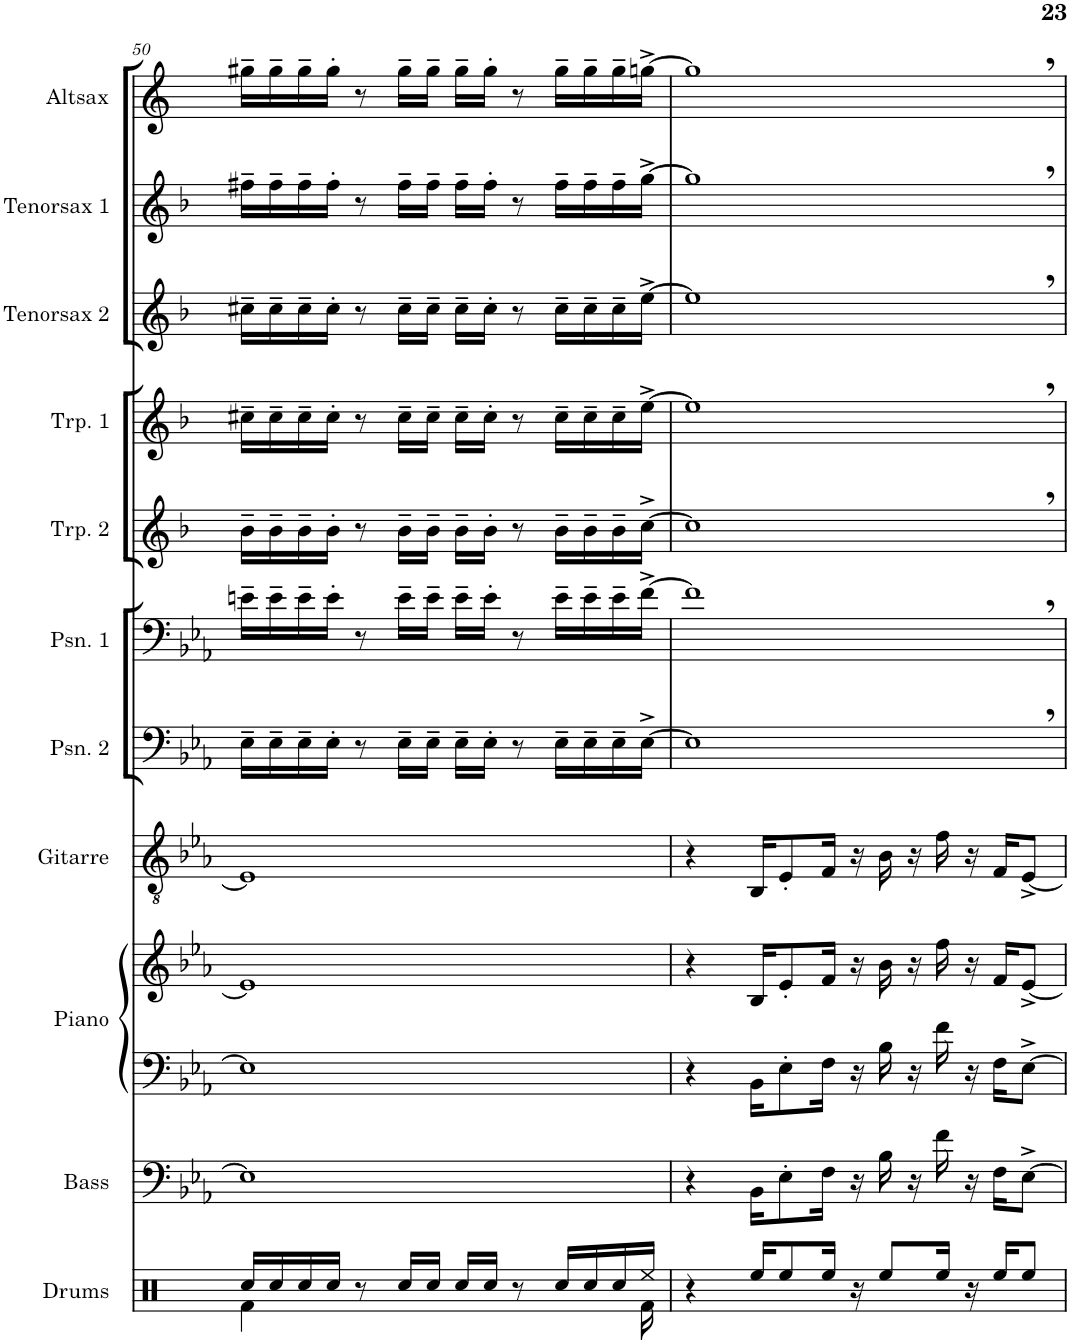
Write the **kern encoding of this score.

**kern	**kern	**kern	**kern	**kern	**kern	**kern	**kern	**kern	**kern	**kern	**kern
*part11	*part10	*part9	*part9	*part8	*part7	*part6	*part5	*part4	*part3	*part2	*part1
*staff12	*staff11	*staff10	*staff9	*staff8	*staff7	*staff6	*staff5	*staff4	*staff3	*staff2	*staff1
*I"Drums	*I"Bass	*I"Piano	*	*I"Gitarre	*I"Posaune 2	*I"Posaune 1	*I"Trompete 2	*I"Trompete 1	*I"Tenorsaxophon 2	*I"Tenorsaxophon 1	*I"Altsaxophon
*I'Drums	*I'Bass	*I'Piano	*	*I'Gitarre	*I'Psn. 2	*I'Psn. 1	*I'Trp. 2	*I'Trp. 1	*I'Tenorsax 2	*I'Tenorsax 1	*I'Altsax
!!LO:PB:g=z
*clefX	*clefF4	*clefF4	*clefG2	*clefGv2	*clefF4	*clefF4	*clefG2	*clefG2	*clefG2	*clefG2	*clefG2
*	*Trd7c12	*	*	*	*	*	*Trd1c2	*Trd1c2	*Trd8c14	*Trd8c14	*Trd5c9
*k[]	*k[b-e-a-]	*k[b-e-a-]	*k[b-e-a-]	*k[b-e-a-]	*k[b-e-a-]	*k[b-e-a-]	*k[b-]	*k[b-]	*k[b-]	*k[b-]	*k[]
*M4/4	*M4/4	*M4/4	*M4/4	*M4/4	*M4/4	*M4/4	*M4/4	*M4/4	*M4/4	*M4/4	*M4/4
=50	=50	=50	=50	=50	=50	=50	=50	=50	=50	=50	=50
*^	*	*	*	*	*	*	*	*	*	*	*
16Rcc/LL	4Rf\	1E-]	1E-]	1e-]	1E-]	16E-~\LL	16en~\LL	16b-~\LL	16cc#X~\LL	16cc#X~\LL	16ff#X~\LL	16gg#X~\LL
16Rcc/	.	.	.	.	.	16E-~\	16e~\	16b-~\	16cc#~\	16cc#~\	16ff#~\	16gg#~\
16Rcc/	.	.	.	.	.	16E-~\	16e~\	16b-~\	16cc#~\	16cc#~\	16ff#~\	16gg#~\
16Rcc/JJ	.	.	.	.	.	16E-'\JJ	16e'\JJ	16b-'\JJ	16cc#'\JJ	16cc#'\JJ	16ff#'\JJ	16gg#'\JJ
8r	8.ryy	.	.	.	.	8r	8r	8r	8r	8r	8r	8r
16Rcc/LL	.	.	.	.	.	16E-~\LL	16e~\LL	16b-~\LL	16cc#~\LL	16cc#~\LL	16ff#~\LL	16gg#~\LL
*v	*v	*	*	*	*	*	*	*	*	*	*	*
16Rcc/JJ	.	.	.	.	16E-~\JJ	16e~\JJ	16b-~\JJ	16cc#~\JJ	16cc#~\JJ	16ff#~\JJ	16gg#~\JJ
16Rcc/LL	.	.	.	.	16E-~\LL	16e~\LL	16b-~\LL	16cc#~\LL	16cc#~\LL	16ff#~\LL	16gg#~\LL
16Rcc/JJ	.	.	.	.	16E-'\JJ	16e'\JJ	16b-'\JJ	16cc#'\JJ	16cc#'\JJ	16ff#'\JJ	16gg#'\JJ
8r	.	.	.	.	8r	8r	8r	8r	8r	8r	8r
16Rcc/LL	.	.	.	.	16E-~\LL	16e~\LL	16b-~\LL	16cc#~\LL	16cc#~\LL	16ff#~\LL	16gg#~\LL
16Rcc/	.	.	.	.	16E-~\	16e~\	16b-~\	16cc#~\	16cc#~\	16ff#~\	16gg#~\
16Rcc/	.	.	.	.	16E-~\	16e~\	16b-~\	16cc#~\	16cc#~\	16ff#~\	16gg#~\
*^	*	*	*	*	*	*	*	*	*	*	*
16Ree/JJ	16Rf\	.	.	.	.	[16E-^\JJ	[16f^\JJ	[16cc^\JJ	[16ee^\JJ	[16ee^\JJ	[16gg^\JJ	[16ggn^\JJ
*v	*v	*	*	*	*	*	*	*	*	*	*	*
=51	=51	=51	=51	=51	=51	=51	=51	=51	=51	=51	=51
4r	4r	4r	4r	4r	1E-,]	1f,]	1cc,]	1ee,]	1ee,]	1gg,]	1gg,]
16Ree/KL	16BB-\KL	16BB-\KL	16B-/KL	16BB-/KL	.	.	.	.	.	.	.
8Ree/	8E-'\	8E-'\	8e-'/	8E-'/	.	.	.	.	.	.	.
16Ree/Jk	16F\Jk	16F\Jk	16f/Jk	16F/Jk	.	.	.	.	.	.	.
16r	16r	16r	16r	16r	.	.	.	.	.	.	.
8Ree/L	16B-\	16B-\	16b-\	16B-\	.	.	.	.	.	.	.
.	16r	16r	16r	16r	.	.	.	.	.	.	.
16Ree/Jk	16f\	16f\	16ff\	16f\	.	.	.	.	.	.	.
16r	16r	16r	16r	16r	.	.	.	.	.	.	.
16Ree/KL	16F\KL	16F\KL	16f/KL	16F/KL	.	.	.	.	.	.	.
8Ree/J	[8E-^\J	[8E-^\J	[8e-^/J	[8E-^/J	.	.	.	.	.	.	.
=	=	=	=	=	=	=	=	=	=	=	=
*-	*-	*-	*-	*-	*-	*-	*-	*-	*-	*-	*-
